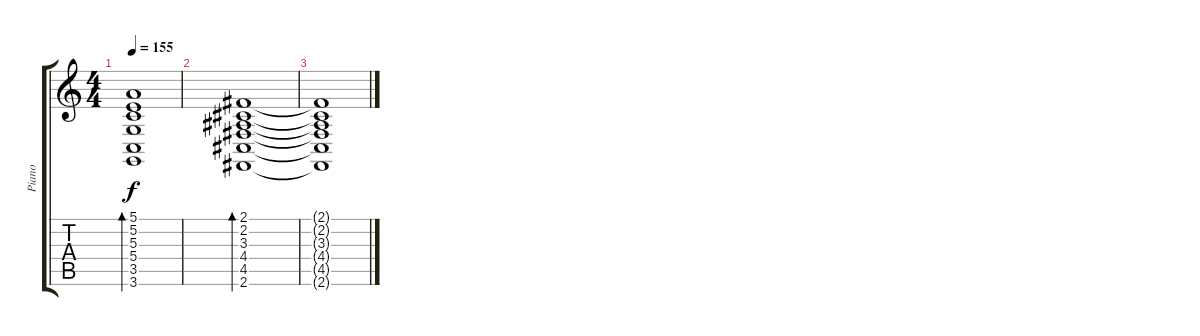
\track ("Piano" "Piano") {instrument acousticgrandpiano}
\staff {score tabs}
\tuning (E4 B3 G3 D3 A2 E2) {hide}
\ts (4 4)
\tempo 155
\clef g2
\ks c
(5.1 5.2 5.3 5.4 3.5 3.6).1{bd 480 dy f} |
(2.1 2.2 3.3 4.4 4.5 2.6).1{bd 480} |
(2.1{t} 2.2{t} 3.3{t} 4.4{t} 4.5{t} 2.6{t}).1
